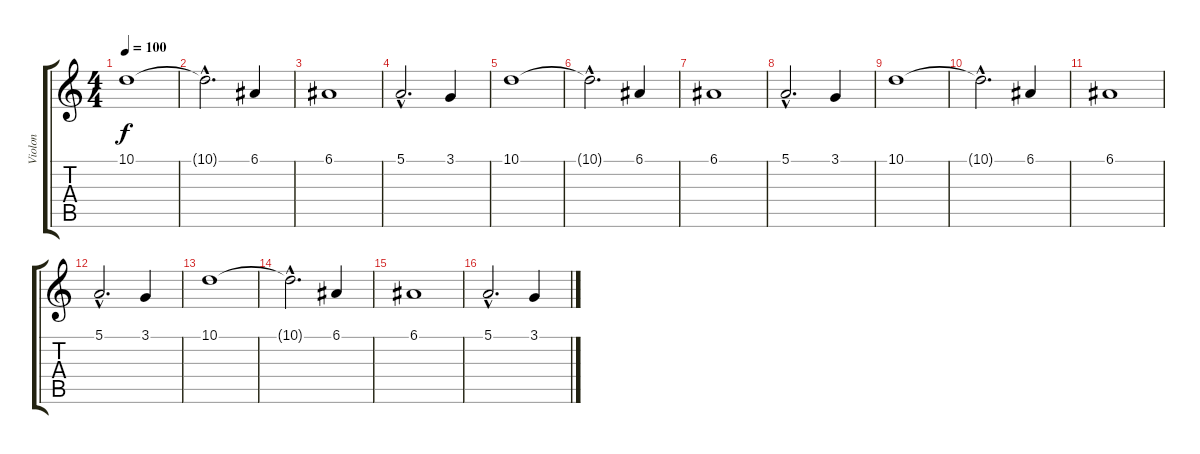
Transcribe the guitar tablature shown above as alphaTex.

\track ("Violon" "Violon") {instrument stringensemble1}
\staff {score tabs}
\tuning (E4 B3 G3 D3 A2 E2) {hide}
\ts (4 4)
\tempo 100
\clef g2
\ks c
10.1.1{dy f} |
10.1{hac t}.2{d} 6.1.4 |
6.1.1 |
5.1{hac}.2{d} 3.1.4 |
10.1.1 |
10.1{hac t}.2{d} 6.1.4 |
6.1.1 |
5.1{hac}.2{d} 3.1.4 |
10.1.1 |
10.1{hac t}.2{d} 6.1.4 |
6.1.1 |
5.1{hac}.2{d} 3.1.4 |
10.1.1 |
10.1{hac t}.2{d} 6.1.4 |
6.1.1 |
5.1{hac}.2{d} 3.1.4
